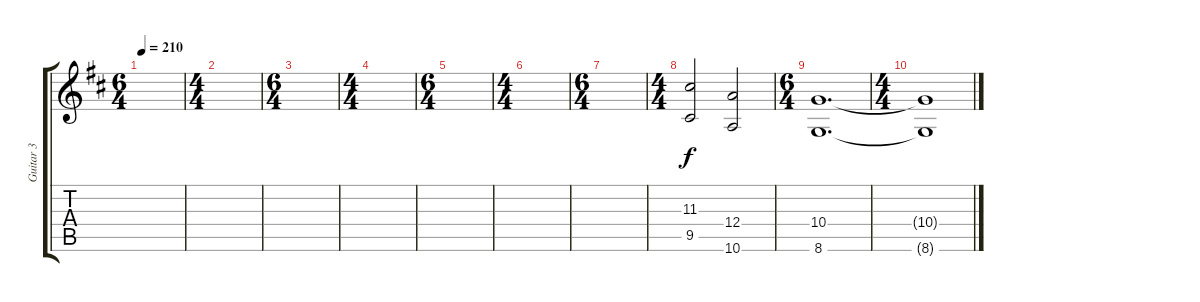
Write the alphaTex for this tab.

\track ("Guitar 3" "Guitar 3") {instrument distortionguitar}
\staff {score tabs}
\tuning (B3 Gb3 D3 A2 E2 B1) {hide}
\ts (6 4)
\tempo 210
\clef g2
\ks bminor
|
\ts (4 4)
|
\ts (6 4)
|
\ts (4 4)
|
\ts (6 4)
|
\ts (4 4)
|
\ts (6 4)
|
\ts (4 4)
(11.3 9.5).2 (12.4 10.6).2 |
\ts (6 4)
(10.4 8.6).1{d} |
\ts (4 4)
(10.4{t} 8.6{t}).1{volume 8}
